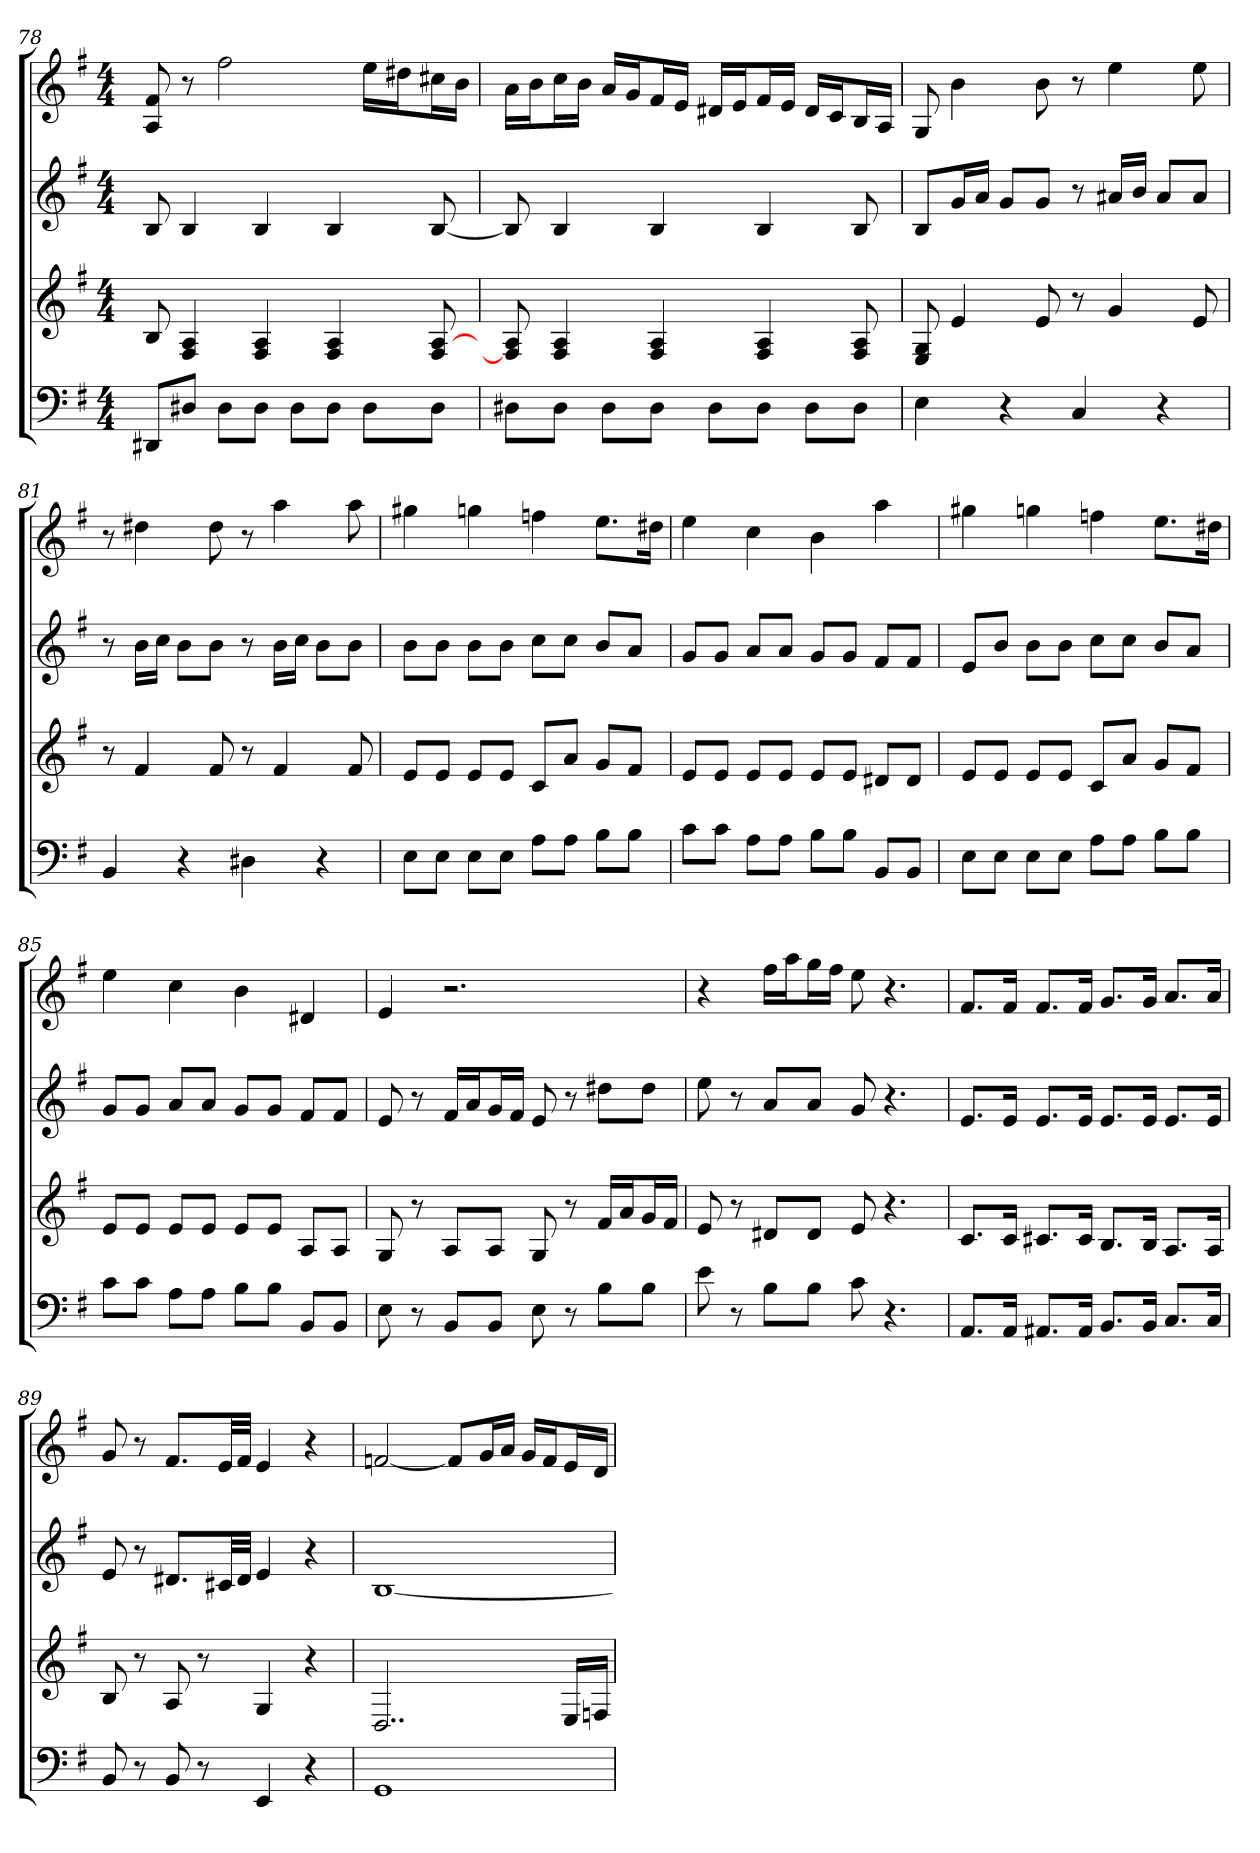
**kern	**kern	**kern	**kern
*part4	*part3	*part2	*part1
*staff4	*staff3	*staff2	*staff1
*k[f#]	*k[f#]	*k[f#]	*k[f#]
*G:	*G:	*G:	*G:
*M4/4	*M4/4	*M4/4	*M4/4
=78	=78	=78	=78
8DD#XL	8B	8B	8A 8f#
8D#XJ	4F# 4A	4B	8r
8D#L	.	.	2ff#
8D#J	4F# 4A	4B	.
8D#L	.	.	.
8D#J	4F# 4A	4B	.
8D#L	.	.	16eeLL
.	.	.	16dd#XJ
8D#J	8F# [8A	[8B	16cc#XL
.	.	.	16bJJ
=79	=79	=79	=79
8D#XL	8F#] 8A	8B]	16aLL
.	.	.	16bJ
8D#J	4F# 4A	4B	16ccL
.	.	.	16bJJ
8D#L	.	.	16aLL
.	.	.	16gJ
8D#J	4F# 4A	4B	16f#L
.	.	.	16eJJ
8D#L	.	.	16d#XLL
.	.	.	16eJ
8D#J	4F# 4A	4B	16f#L
.	.	.	16eJJ
8D#L	.	.	16d#LL
.	.	.	16cJ
8D#J	8F# 8A	8B	16BL
.	.	.	16AJJ
=80	=80	=80	=80
4E	8E 8G	8BL	8G
.	4e	16gL	4b
.	.	16aJJ	.
4r	.	8gL	.
.	8e	8gJ	8b
4C	8r	8r	8r
.	4g	16a#XLL	4ee
.	.	16bJJ	.
4r	.	8a#L	.
.	8e	8a#J	8ee
=81	=81	=81	=81
4BB	8r	8r	8r
.	4f#	16bLL	4dd#X
.	.	16ccJJ	.
4r	.	8bL	.
.	8f#	8bJ	8dd#
4D#X	8r	8r	8r
.	4f#	16bLL	4aa
.	.	16ccJJ	.
4r	.	8bL	.
.	8f#	8bJ	8aa
=82	=82	=82	=82
8EL	8eL	8bL	4gg#X
8EJ	8eJ	8bJ	.
8EL	8eL	8bL	4ggn
8EJ	8eJ	8bJ	.
8AL	8cL	8ccL	4ffn
8AJ	8aJ	8ccJ	.
8BL	8gL	8bL	8.eeL
8BJ	8f#J	8aJ	.
.	.	.	16dd#XJk
=83	=83	=83	=83
8cL	8eL	8gL	4ee
8cJ	8eJ	8gJ	.
8AL	8eL	8aL	4cc
8AJ	8eJ	8aJ	.
8BL	8eL	8gL	4b
8BJ	8eJ	8gJ	.
8BBL	8d#XL	8f#L	4aa
8BBJ	8d#J	8f#J	.
=84	=84	=84	=84
8EL	8eL	8eL	4gg#X
8EJ	8eJ	8bJ	.
8EL	8eL	8bL	4ggn
8EJ	8eJ	8bJ	.
8AL	8cL	8ccL	4ffn
8AJ	8aJ	8ccJ	.
8BL	8gL	8bL	8.eeL
8BJ	8f#J	8aJ	.
.	.	.	16dd#XJk
=85	=85	=85	=85
8cL	8eL	8gL	4ee
8cJ	8eJ	8gJ	.
8AL	8eL	8aL	4cc
8AJ	8eJ	8aJ	.
8BL	8eL	8gL	4b
8BJ	8eJ	8gJ	.
8BBL	8AL	8f#L	4d#X
8BBJ	8AJ	8f#J	.
=86	=86	=86	=86
8E	8G	8e	4e
8r	8r	8r	.
8BBL	8AL	16f#LL	2.r
.	.	16aJ	.
8BBJ	8AJ	16gL	.
.	.	16f#JJ	.
8E	8G	8e	.
8r	8r	8r	.
8BL	16f#LL	8dd#XL	.
.	16aJ	.	.
8BJ	16gL	8dd#J	.
.	16f#JJ	.	.
=87	=87	=87	=87
8e	8e	8ee	4r
8r	8r	8r	.
8BL	8d#XL	8aL	16ff#LL
.	.	.	16aaJ
8BJ	8d#J	8aJ	16ggL
.	.	.	16ff#JJ
8c	8e	8g	8ee
4.r	4.r	4.r	4.r
=88	=88	=88	=88
8.AAL	8.cL	8.eL	8.f#L
16AAJk	16cJk	16eJk	16f#Jk
8.AA#XL	8.c#XL	8.eL	8.f#L
16AA#Jk	16c#Jk	16eJk	16f#Jk
8.BBL	8.BL	8.eL	8.gL
16BBJk	16BJk	16eJk	16gJk
8.CL	8.AL	8.eL	8.aL
16CJk	16AJk	16eJk	16aJk
=89	=89	=89	=89
8BB	8B	8e	8g
8r	8r	8r	8r
8BB	8A	8.d#XL	8.f#L
8r	8r	.	.
.	.	32c#XLL	32eLL
.	.	32d#JJJ	32f#JJJ
4EE	4G	4e	4e
4r	4r	4r	4r
=90	=90	=90	=90
1GG	2..D	[1B	[2fn
.	.	.	8fL]
.	.	.	16gL
.	.	.	16aJJ
.	.	.	16gLL
.	.	.	16fJ
.	16ELL	.	16eL
.	16FnJJ	.	16dJJ
=	=	=	=
*-	*-	*-	*-
